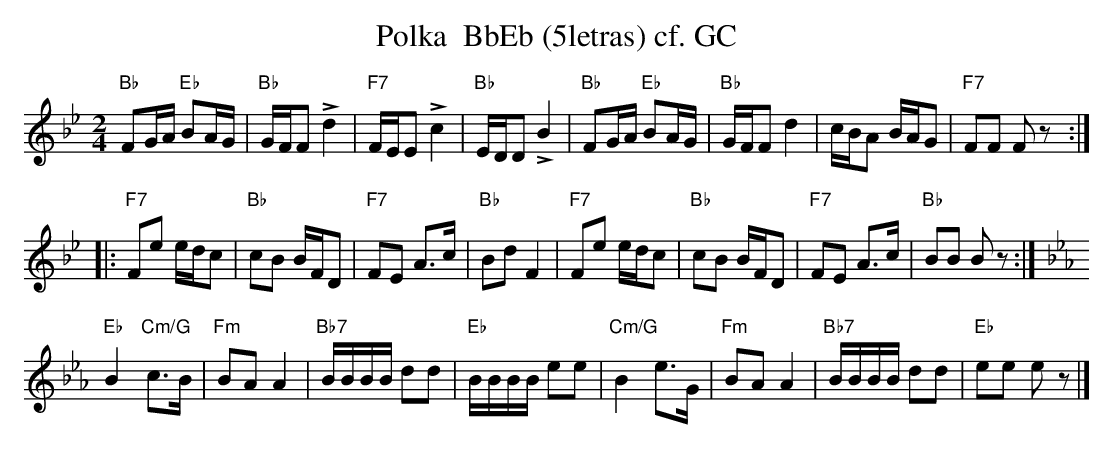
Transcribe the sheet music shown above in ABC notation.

X:1
T:Polka  BbEb (5letras) cf. GC
M:2/4
L:1/16
K:Bbmaj%%MIDI gchordon
"Bb"F2GA "Eb"B2AG | "Bb"GFF2 !>!d4 | "F7"FEE2 !>!c4 | "Bb"EDD2 !>!B4 | "Bb"F2GA "Eb"B2AG | "Bb"GFF2 d4 | cBA2 BAG2 | "F7"F2F2 F2z2 ::
"F7"F2e2 edc2 | "Bb"c2B2 BFD2 | "F7"F2E2 A3c | "Bb"B2d2F4 | "F7"F2e2 edc2 | "Bb"c2B2 BFD2 | "F7"F2E2 A3c | "Bb"B2B2 B2z2 :| [K:Ebmaj]
"Eb"B4 "Cm/G"c3B | "Fm"B2A2A4 | "Bb7"BBBB d2d2 | "Eb"BBBB e2e2 | "Cm/G"B4 e3G | "Fm"B2A2A4 | "Bb7"BBBB d2d2 | "Eb"e2e2 e2z2 |]
